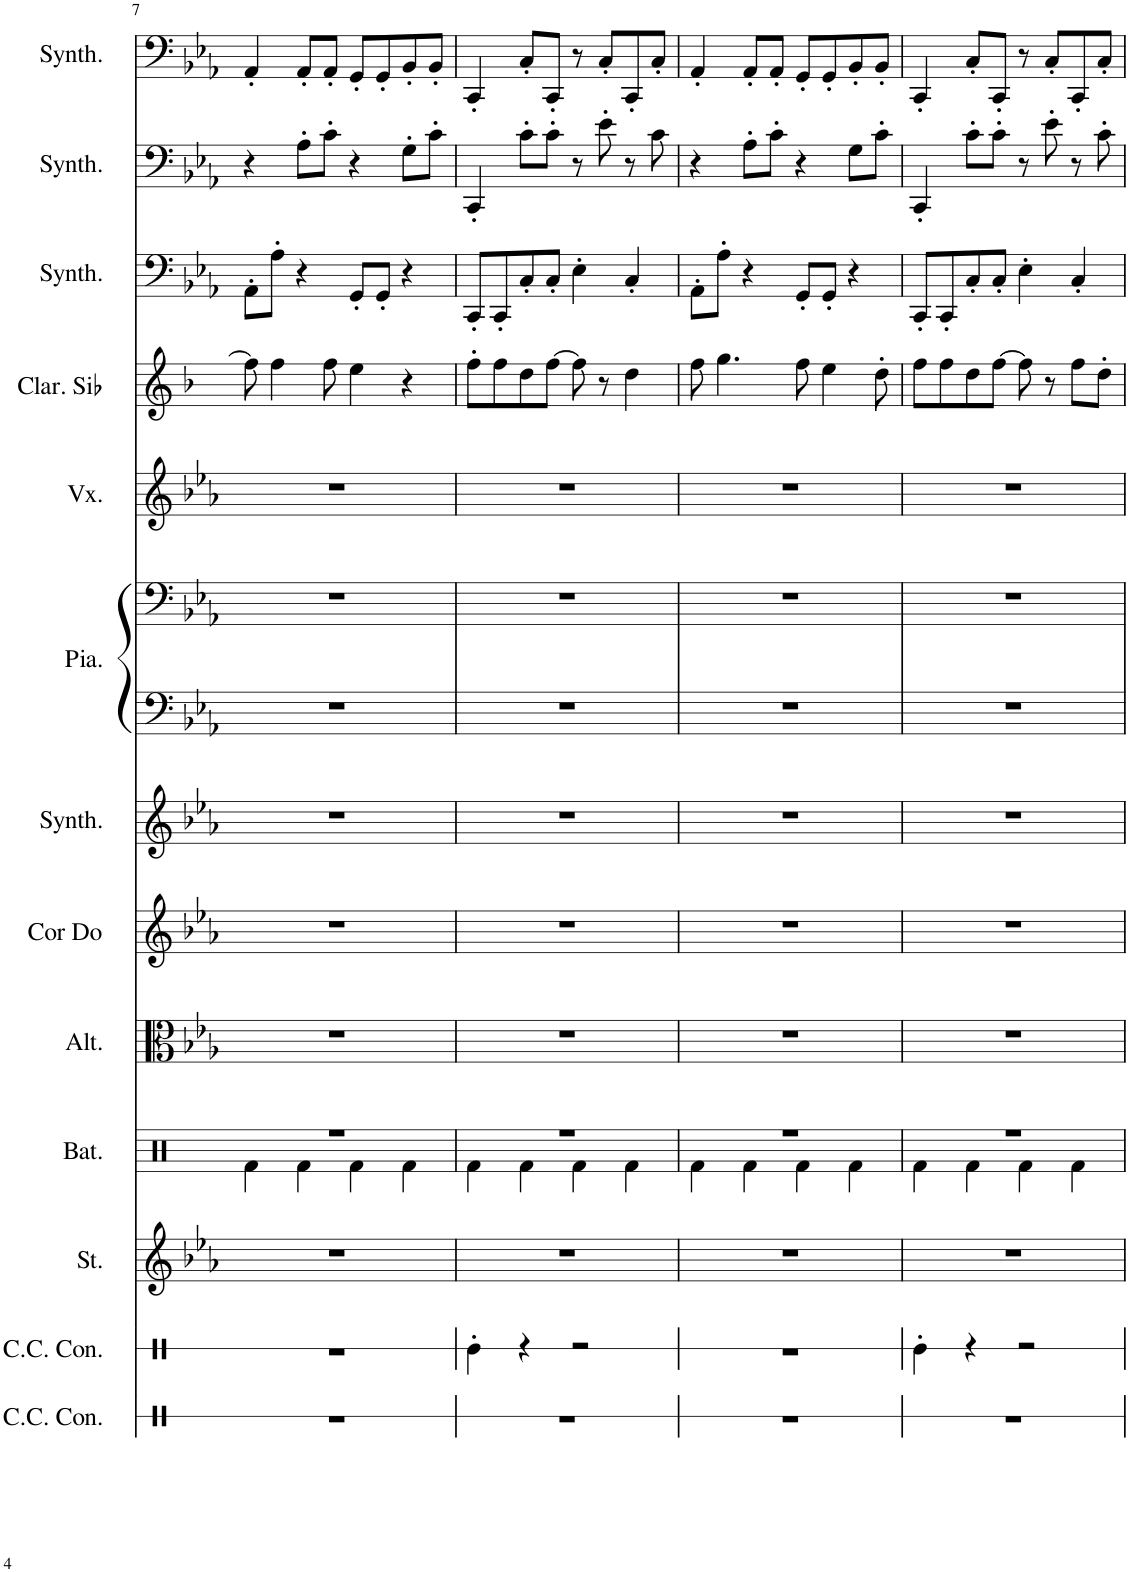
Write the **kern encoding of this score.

**kern	**kern	**kern	**kern	**kern	**kern	**kern	**kern	**kern	**kern	**kern	**kern	**kern	**kern
*part13	*part12	*part11	*part10	*part9	*part8	*part7	*part6	*part6	*part5	*part4	*part3	*part2	*part1
*staff14	*staff13	*staff12	*staff11	*staff10	*staff9	*staff8	*staff7	*staff6	*staff5	*staff4	*staff3	*staff2	*staff1
*I"Caisse claire de concert, Reverse Cymbal	*I"Caisse claire de concert, Taiko Drum	*I"Cordes, String Ensemble 2	*I"Batterie, Drums	*I"Altos, String Ensemble 1	*I"Cor Alto en Do, French Horn	*I"Synthétiseur de cuivres, Synth Brass 1	*I"Piano, Acoustic Grand Piano	*	*I"Voix, Synth Choir	*I"Clarinette en Sib	*I"Synthétiseur Pad, Pad 3 (polysynth)	*I"Synthétiseur d'instruments à cordes, Synth Strings 1	*I"Synthétiseur Pad, Pad 3 (polysynth)
*I'C.C. Con.	*I'C.C. Con.	*I'St.	*I'Bat.	*I'Alt.	*I'Cor Do	*I'Synth.	*I'Pia.	*	*I'Vx.	*I'Clar. Sib	*I'Synth.	*I'Synth.	*I'Synth.
!!LO:PB:g=z
*clefX	*clefX	*clefG2	*clefX	*clefC3	*clefG2	*clefG2	*clefF4	*clefF4	*clefG2	*clefG2	*clefF4	*clefF4	*clefF4
*	*	*	*	*	*Trd4c7	*	*	*	*	*Trd1c2	*	*	*
*k[b-e-a-]	*k[b-e-a-]	*k[b-e-a-]	*k[]	*k[b-e-a-]	*k[b-e-a-]	*k[b-e-a-]	*k[b-e-a-]	*k[b-e-a-]	*k[b-e-a-]	*k[b-]	*k[b-e-a-]	*k[b-e-a-]	*k[b-e-a-]
*M4/4	*M4/4	*M4/4	*M4/4	*M4/4	*M4/4	*M4/4	*M4/4	*M4/4	*M4/4	*M4/4	*M4/4	*M4/4	*M4/4
=7	=7	=7	=7	=7	=7	=7	=7	=7	=7	=7	=7	=7	=7
*	*	*	*^	*	*	*	*	*	*	*	*	*	*
1r	1r	1r	1r	4Rf\	1r	1r	1r	1r	1r	1r	8ff\]	8AA-'\L	4r	4AA-'/
.	.	.	.	.	.	.	.	.	.	.	4ff\	8A-'\J	.	.
.	.	.	.	4Rf\	.	.	.	.	.	.	.	4r	8A-'\L	8AA-'/L
.	.	.	.	.	.	.	.	.	.	.	8ff\	.	8c'\J	8AA-'/J
.	.	.	.	4Rf\	.	.	.	.	.	.	4ee\	8GG'/L	4r	8GG'/L
.	.	.	.	.	.	.	.	.	.	.	.	8GG'/J	.	8GG'/
.	.	.	.	4Rf\	.	.	.	.	.	.	4r	4r	8G'\L	8BB-'/
.	.	.	.	.	.	.	.	.	.	.	.	.	8c'\J	8BB-'/J
=8	=8	=8	=8	=8	=8	=8	=8	=8	=8	=8	=8	=8	=8	=8
1r	4Re'\	1r	1r	4Rf\	1r	1r	1r	1r	1r	1r	8ff'\L	8CC'/L	4CC'/	4CC'/
.	.	.	.	.	.	.	.	.	.	.	8ff\	8CC'/	.	.
.	4r	.	.	4Rf\	.	.	.	.	.	.	8dd\	8C'/	8c'\L	8C'/L
.	.	.	.	.	.	.	.	.	.	.	[8ff\J	8C'/J	8c'\J	8CC'/J
.	2r	.	.	4Rf\	.	.	.	.	.	.	8ff\]	4E-'\	8r	8r
.	.	.	.	.	.	.	.	.	.	.	8r	.	8e-'\	8C'/L
.	.	.	.	4Rf\	.	.	.	.	.	.	4dd\	4C'/	8r	8CC'/
.	.	.	.	.	.	.	.	.	.	.	.	.	8c\	8C'/J
=9	=9	=9	=9	=9	=9	=9	=9	=9	=9	=9	=9	=9	=9	=9
1r	1r	1r	1r	4Rf\	1r	1r	1r	1r	1r	1r	8ff\	8AA-'\L	4r	4AA-'/
.	.	.	.	.	.	.	.	.	.	.	4.gg\	8A-'\J	.	.
.	.	.	.	4Rf\	.	.	.	.	.	.	.	4r	8A-'\L	8AA-'/L
.	.	.	.	.	.	.	.	.	.	.	.	.	8c'\J	8AA-'/J
.	.	.	.	4Rf\	.	.	.	.	.	.	8ff\	8GG'/L	4r	8GG'/L
.	.	.	.	.	.	.	.	.	.	.	4ee\	8GG'/J	.	8GG'/
.	.	.	.	4Rf\	.	.	.	.	.	.	.	4r	8G\L	8BB-'/
.	.	.	.	.	.	.	.	.	.	.	8dd'\	.	8c'\J	8BB-'/J
=10	=10	=10	=10	=10	=10	=10	=10	=10	=10	=10	=10	=10	=10	=10
1r	4Re'\	1r	1r	4Rf\	1r	1r	1r	1r	1r	1r	8ff\L	8CC'/L	4CC'/	4CC'/
.	.	.	.	.	.	.	.	.	.	.	8ff\	8CC'/	.	.
.	4r	.	.	4Rf\	.	.	.	.	.	.	8dd\	8C'/	8c'\L	8C'/L
.	.	.	.	.	.	.	.	.	.	.	[8ff\J	8C'/J	8c'\J	8CC'/J
.	2r	.	.	4Rf\	.	.	.	.	.	.	8ff\]	4E-'\	8r	8r
.	.	.	.	.	.	.	.	.	.	.	8r	.	8e-'\	8C'/L
.	.	.	.	4Rf\	.	.	.	.	.	.	8ff\L	4C'/	8r	8CC'/
.	.	.	.	.	.	.	.	.	.	.	8dd'\J	.	8c'\	8C'/J
*	*	*	*v	*v	*	*	*	*	*	*	*	*	*	*
=	=	=	=	=	=	=	=	=	=	=	=	=	=
*-	*-	*-	*-	*-	*-	*-	*-	*-	*-	*-	*-	*-	*-
